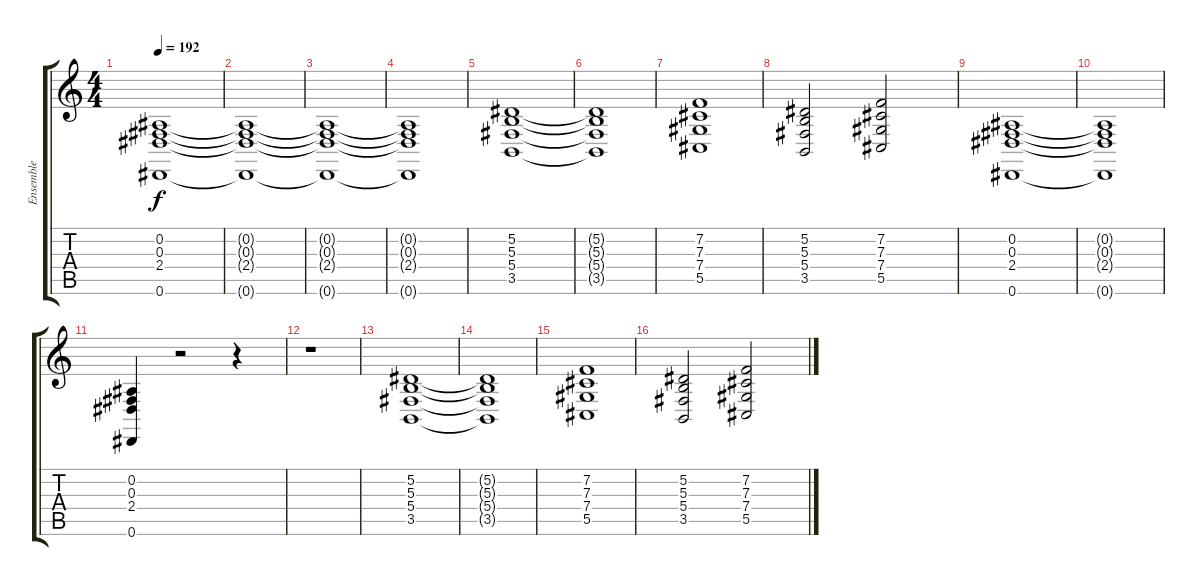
\track ("Ensemble" "Ensemble") {instrument stringensemble1}
\staff {score tabs}
\tuning (Eb4 Bb3 Gb3 Db3 Ab2 Eb2) {hide}
\ts (4 4)
\tempo 192
\clef g2
\ks c
(0.2 0.3 2.4 0.6).1{dy f instrument stringensemble1} |
(0.2{t} 0.3{t} 2.4{t} 0.6{t}).1 |
(0.2{t} 0.3{t} 2.4{t} 0.6{t}).1 |
(0.2{t} 0.3{t} 2.4{t} 0.6{t}).1 |
(5.2 5.3 5.4 3.5).1 |
(5.2{t} 5.3{t} 5.4{t} 3.5{t}).1 |
(7.2 7.3 7.4 5.5).1 |
(5.2 5.3 5.4 3.5).2 (7.2 7.3 7.4 5.5).2 |
(0.2 0.3 2.4 0.6).1 |
(0.2{t} 0.3{t} 2.4{t} 0.6{t}).1 |
(0.2 0.3 2.4 0.6).4 r.2 r.4 |
r.1 |
(5.2 5.3 5.4 3.5).1 |
(5.2{t} 5.3{t} 5.4{t} 3.5{t}).1 |
(7.2 7.3 7.4 5.5).1 |
(5.2 5.3 5.4 3.5).2 (7.2 7.3 7.4 5.5).2
